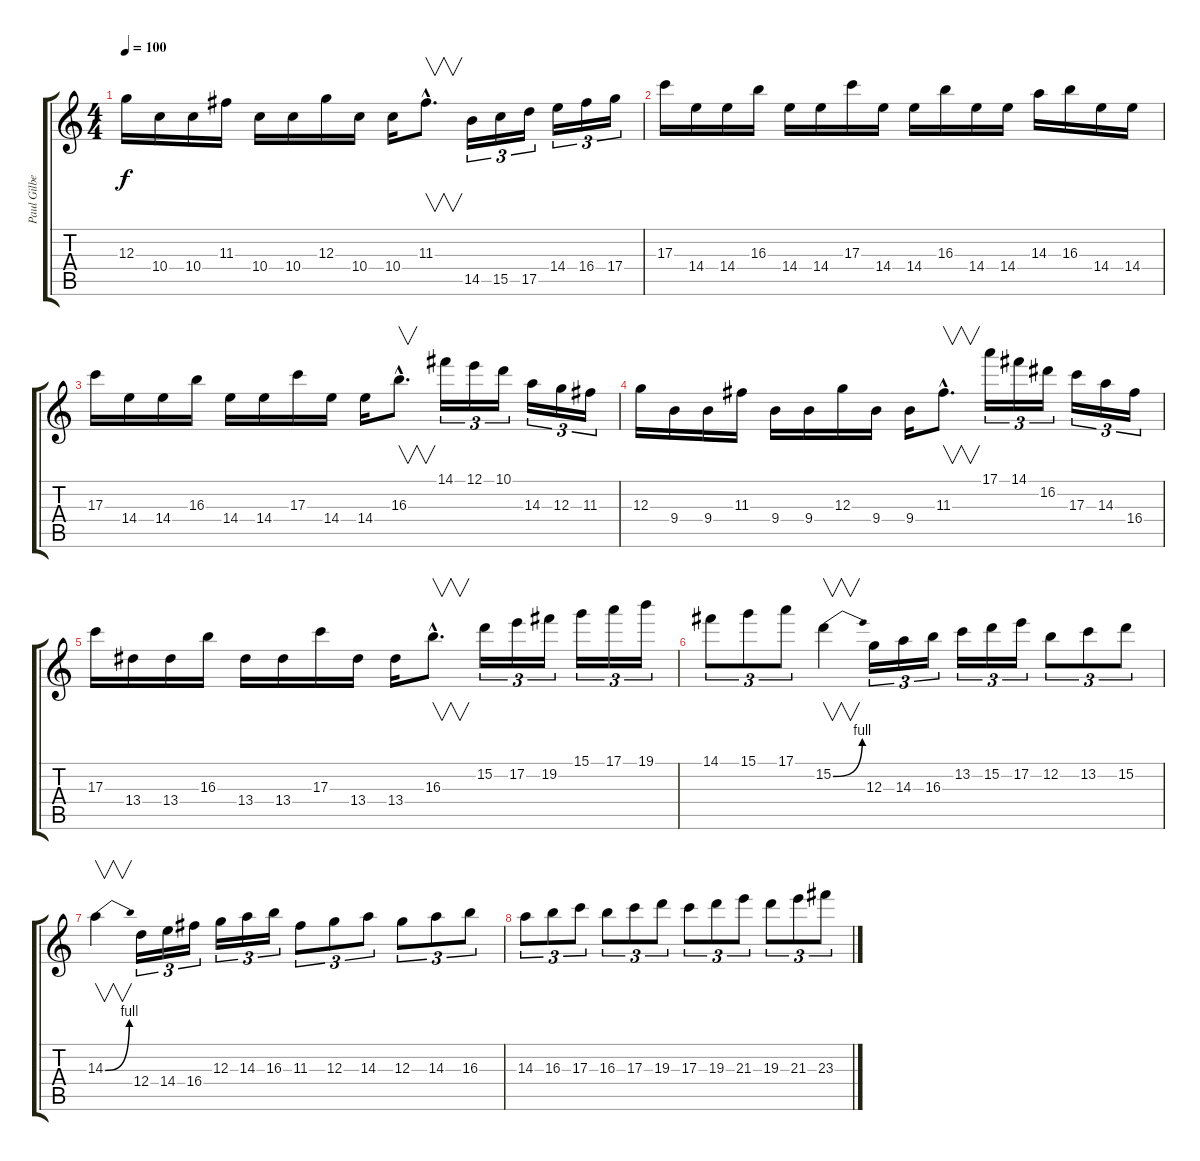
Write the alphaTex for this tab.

\track ("Paul Gilbert" "Paul Gilbe") {instrument distortionguitar}
\staff {score tabs}
\tuning (E4 B3 G3 D3 A2 E2) {hide}
\ts (4 4)
\tempo 100
\clef g2
\ks c
12.3.16{dy f} 10.4.16 10.4.16 11.3.16 10.4.16 10.4.16 12.3.16 10.4.16 10.4.16 11.3{hac}.8{v d} 14.5.16{tu (3 2)} 15.5.16{tu (3 2)} 17.5.16{tu (3 2)} 14.4.16{tu (3 2)} 16.4.16{tu (3 2)} 17.4.16{tu (3 2)} |
17.3.16 14.4.16 14.4.16 16.3.16 14.4.16 14.4.16 17.3.16 14.4.16 14.4.16 16.3.16 14.4.16 14.4.16 14.3.16 16.3.16 14.4.16 14.4.16 |
17.3.16 14.4.16 14.4.16 16.3.16 14.4.16 14.4.16 17.3.16 14.4.16 14.4.16 16.3{hac}.8{v d} 14.1.16{tu (3 2)} 12.1.16{tu (3 2)} 10.1.16{tu (3 2)} 14.3.16{tu (3 2)} 12.3.16{tu (3 2)} 11.3.16{tu (3 2)} |
12.3.16 9.4.16 9.4.16 11.3.16 9.4.16 9.4.16 12.3.16 9.4.16 9.4.16 11.3{hac}.8{v d} 17.1.16{tu (3 2)} 14.1.16{tu (3 2)} 16.2.16{tu (3 2)} 17.3.16{tu (3 2)} 14.3.16{tu (3 2)} 16.4.16{tu (3 2)} |
17.3.16 13.4.16 13.4.16 16.3.16 13.4.16 13.4.16 17.3.16 13.4.16 13.4.16 16.3{hac}.8{v d} 15.2.16{tu (3 2)} 17.2.16{tu (3 2)} 19.2.16{tu (3 2)} 15.1.16{tu (3 2)} 17.1.16{tu (3 2)} 19.1.16{tu (3 2)} |
14.1.8{tu (3 2)} 15.1.8{tu (3 2)} 17.1.8{tu (3 2)} 15.2{be (bend 0 0 60 4)}.4{v} 12.3.16{tu (3 2)} 14.3.16{tu (3 2)} 16.3.16{tu (3 2)} 13.2.16{tu (3 2)} 15.2.16{tu (3 2)} 17.2.16{tu (3 2)} 12.2.8{tu (3 2)} 13.2.8{tu (3 2)} 15.2.8{tu (3 2)} |
14.3{be (bend 0 0 60 4)}.4{v} 12.4.16{tu (3 2)} 14.4.16{tu (3 2)} 16.4.16{tu (3 2)} 12.3.16{tu (3 2)} 14.3.16{tu (3 2)} 16.3.16{tu (3 2)} 11.3.8{tu (3 2)} 12.3.8{tu (3 2)} 14.3.8{tu (3 2)} 12.3.8{tu (3 2)} 14.3.8{tu (3 2)} 16.3.8{tu (3 2)} |
14.3.8{tu (3 2)} 16.3.8{tu (3 2)} 17.3.8{tu (3 2)} 16.3.8{tu (3 2)} 17.3.8{tu (3 2)} 19.3.8{tu (3 2)} 17.3.8{tu (3 2)} 19.3.8{tu (3 2)} 21.3.8{tu (3 2)} 19.3.8{tu (3 2)} 21.3.8{tu (3 2)} 23.3.8{tu (3 2)}
